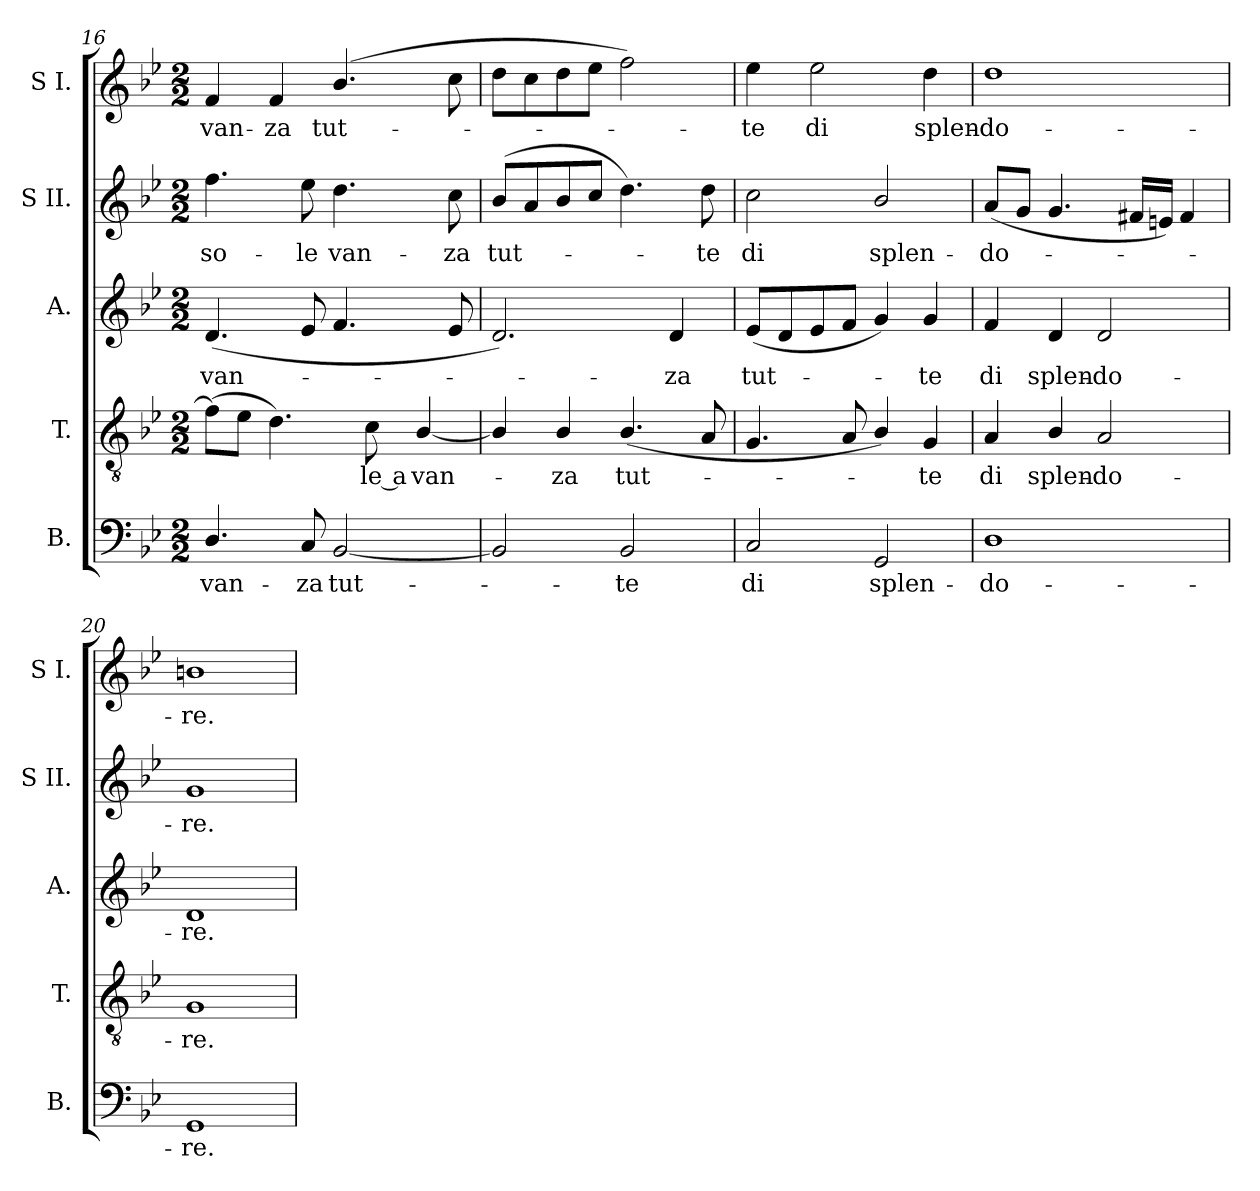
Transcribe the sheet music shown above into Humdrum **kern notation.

**kern	**text	**kern	**text	**kern	**text	**kern	**text	**kern	**text
*part5	*part5	*part4	*part4	*part3	*part3	*part2	*part2	*part1	*part1
*staff5	*staff5	*staff4	*staff4	*staff3	*staff3	*staff2	*staff2	*staff1	*staff1
*I"B.	*	*I"T.	*	*I"A.	*	*I"S II.	*	*I"S I.	*
*I'B.	*	*I'T.	*	*I'A.	*	*I'S II.	*	*I'S I.	*
!!LO:PB:g=z
*clefF4	*	*clefGv2	*	*clefG2	*	*clefG2	*	*clefG2	*
*	*	*ITrd7c12	*	*	*	*	*	*	*
*k[b-e-]	*	*k[b-e-]	*	*k[b-e-]	*	*k[b-e-]	*	*k[b-e-]	*
*B-:	*	*B-:	*	*B-:	*	*B-:	*	*B-:	*
*M2/2	*	*M2/2	*	*M2/2	*	*M2/2	*	*M2/2	*
=16	=16	=16	=16	=16	=16	=16	=16	=16	=16
!	!LO:LY:b:color=#000000	!	!	!	!	!	!	!	!
!	!	!	!	!	!LO:LY:b:color=#000000	!	!	!	!
!	!	!	!	!	!	!	!LO:LY:b:color=#000000	!	!
!	!	!	!	!	!	!	!	!	!LO:LY:b:color=#000000
4.Di/	van-	(8Fi\L]	.	(4.di/	van-	4.ffi\	so-	4fi/	van-
.	.	8E-i\J	.	.	.	.	.	.	.
!	!	!	!	!	!	!	!	!	!LO:LY:b:color=#000000
.	.	4.Di\)	.	.	.	.	.	4fi/	za
!	!LO:LY:b:color=#000000	!	!	!	!	!	!	!	!
!	!	!	!	!	!	!	!LO:LY:b:color=#000000	!	!
8Ci/	-za	.	.	8e-i/	.	8ee-i\	le	.	.
!	!LO:LY:b:color=#000000	!	!	!	!	!	!	!	!
!	!	!	!	!	!	!	!LO:LY:b:color=#000000	!	!
!	!	!	!	!	!	!	!	!	!LO:LY:b:color=#000000
[<2BB-i/	tut-	.	.	4.fi/	.	4.ddi\	van-	(4.b-i/	tut-
!	!	!	!LO:LY:b:color=#000000	!	!	!	!	!	!
.	.	8Ci\	-le a	.	.	.	.	.	.
!	!	!	!LO:LY:b:color=#000000	!	!	!	!	!	!
.	.	[<4BB-i/	van-	.	.	.	.	.	.
!	!	!	!	!	!	!	!LO:LY:b:color=#000000	!	!
.	.	.	.	8e-i/	.	8cci\	za	8cci\	.
=17	=17	=17	=17	=17	=17	=17	=17	=17	=17
!	!	!	!	!	!	!	!LO:LY:b:color=#000000	!	!
2BB-i/]	.	4BB-i/]	.	2.di/)	.	(8b-i/L	tut-	8ddi\L	.
.	.	.	.	.	.	8ai/	.	8cci\	.
!	!	!	!LO:LY:b:color=#000000	!	!	!	!	!	!
.	.	4BB-i/	-za	.	.	8b-i/	.	8ddi\	.
.	.	.	.	.	.	8cci/J	.	8ee-i\J	.
!	!LO:LY:b:color=#000000	!	!	!	!	!	!	!	!
!	!	!	!LO:LY:b:color=#000000	!	!	!	!	!	!
2BB-i/	-te	(4.BB-i/	tut-	.	.	4.ddi\)	.	2ffi\)	.
!	!	!	!	!	!LO:LY:b:color=#000000	!	!	!	!
.	.	.	.	4di/	-za	.	.	.	.
!	!	!	!	!	!	!	!LO:LY:b:color=#000000	!	!
.	.	8AAi/	.	.	.	8ddi\	-te	.	.
=18	=18	=18	=18	=18	=18	=18	=18	=18	=18
!	!LO:LY:b:color=#000000	!	!	!	!	!	!	!	!
!	!	!	!	!	!LO:LY:b:color=#000000	!	!	!	!
!	!	!	!	!	!	!	!LO:LY:b:color=#000000	!	!
!	!	!	!	!	!	!	!	!	!LO:LY:b:color=#000000
2Ci/	di	4.GGi/	.	(8e-i/L	tut-	2cci\	di	4ee-i\	-te
.	.	.	.	8di/	.	.	.	.	.
!	!	!	!	!	!	!	!	!	!LO:LY:b:color=#000000
.	.	.	.	8e-i/	.	.	.	2ee-i\	di
.	.	8AAi/	.	8fi/J	.	.	.	.	.
!	!LO:LY:b:color=#000000	!	!	!	!	!	!	!	!
!	!	!	!	!	!	!	!LO:LY:b:color=#000000	!	!
2GGi/	splen-	4BB-i/)	.	4gi/)	.	2b-i/	splen-	.	.
!	!	!	!LO:LY:b:color=#000000	!	!	!	!	!	!
!	!	!	!	!	!LO:LY:b:color=#000000	!	!	!	!
!	!	!	!	!	!	!	!	!	!LO:LY:b:color=#000000
.	.	4GGi/	-te	4gi/	-te	.	.	4ddi\	splen-
=19	=19	=19	=19	=19	=19	=19	=19	=19	=19
!	!LO:LY:b:color=#000000	!	!	!	!	!	!	!	!
!	!	!	!LO:LY:b:color=#000000	!	!	!	!	!	!
!	!	!	!	!	!LO:LY:b:color=#000000	!	!	!	!
!	!	!	!	!	!	!	!LO:LY:b:color=#000000	!	!
!	!	!	!	!	!	!	!	!	!LO:LY:b:color=#000000
1Di	-do-	4AAi/	di	4fi/	di	(8ai/L	-do-	1ddi	do-
.	.	.	.	.	.	8gi/J	.	.	.
!	!	!	!LO:LY:b:color=#000000	!	!	!	!	!	!
!	!	!	!	!	!LO:LY:b:color=#000000	!	!	!	!
.	.	4BB-i/	splen-	4di/	splen-	4.gi/	.	.	.
!	!	!	!LO:LY:b:color=#000000	!	!	!	!	!	!
!	!	!	!	!	!LO:LY:b:color=#000000	!	!	!	!
.	.	2AAi/	-do-	2di/	-do-	.	.	.	.
.	.	.	.	.	.	16f#Xi/LL	.	.	.
.	.	.	.	.	.	16eni/JJ)	.	.	.
.	.	.	.	.	.	4f#i/	.	.	.
=20	=20	=20	=20	=20	=20	=20	=20	=20	=20
!	!LO:LY:b:color=#000000	!	!	!	!	!	!	!	!
!	!	!	!LO:LY:b:color=#000000	!	!	!	!	!	!
!	!	!	!	!	!LO:LY:b:color=#000000	!	!	!	!
!	!	!	!	!	!	!	!LO:LY:b:color=#000000	!	!
!	!	!	!	!	!	!	!	!	!LO:LY:b:color=#000000
1GGi	-re.	1GGi	-re.	1di	-re.	1gi	-re.	1bni	-re.
=	=	=	=	=	=	=	=	=	=
*-	*-	*-	*-	*-	*-	*-	*-	*-	*-
